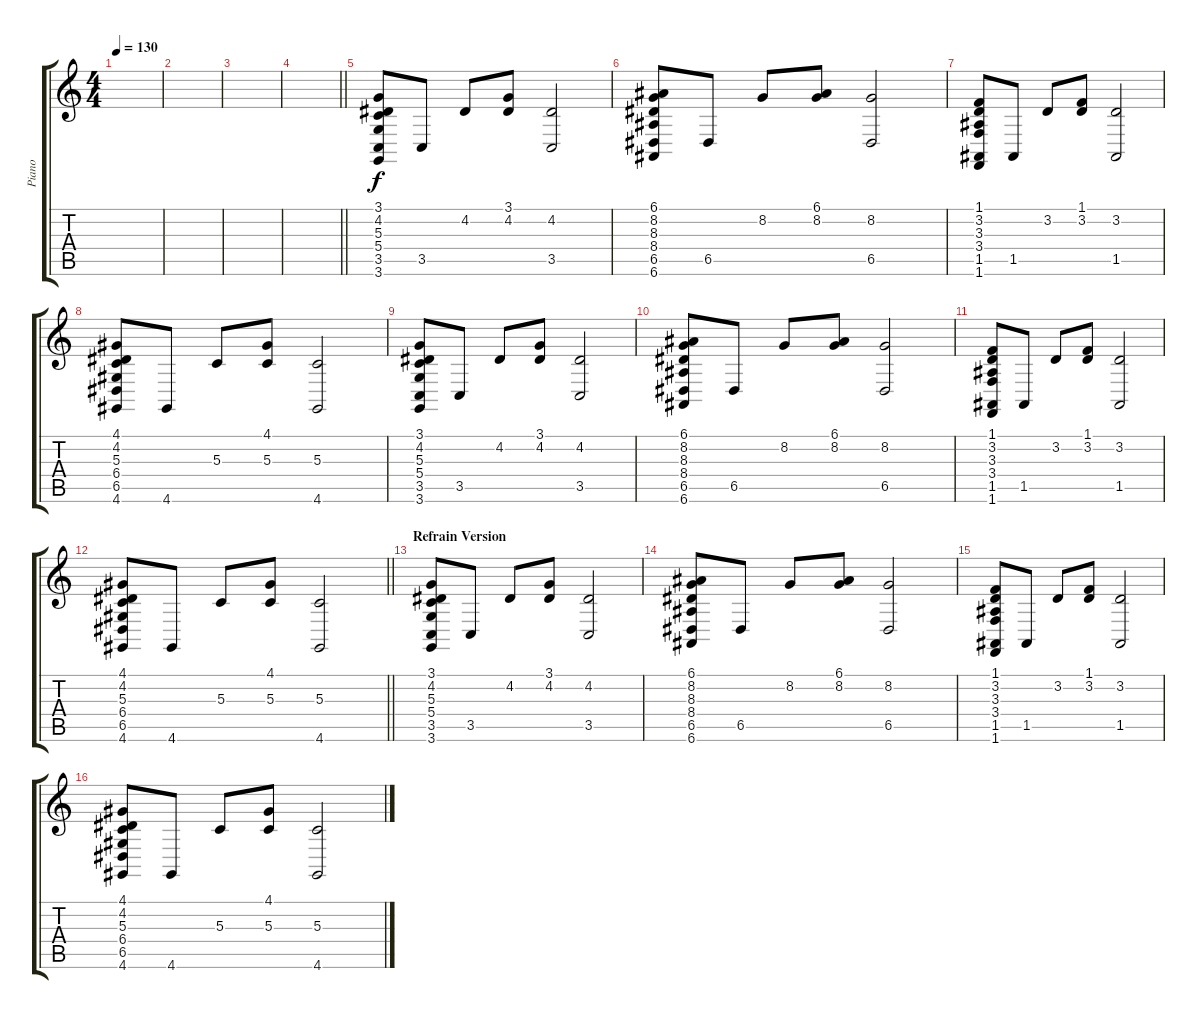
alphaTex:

\track ("Piano" "Piano") {instrument acousticgrandpiano}
\staff {score tabs}
\tuning (E4 B3 G3 D3 A2 E2) {hide}
\ts (4 4)
\tempo 130
\clef g2
\ks c
|
|
|
\barLineRight lightlight
|
(3.1 4.2 5.3 5.4 3.5 3.6).8 3.5.8 4.2.8 (3.1 4.2).8 (4.2 3.5).2 |
(6.1 8.2 8.3 8.4 6.5 6.6).8 6.5.8 8.2.8 (6.1 8.2).8 (8.2 6.5).2 |
(1.1 3.2 3.3 3.4 1.5 1.6).8 1.5.8 3.2.8 (1.1 3.2).8 (3.2 1.5).2 |
(4.1 4.2 5.3 6.4 6.5 4.6).8 4.6.8 5.3.8 (4.1 5.3).8 (5.3 4.6).2 |
(3.1 4.2 5.3 5.4 3.5 3.6).8 3.5.8 4.2.8 (3.1 4.2).8 (4.2 3.5).2 |
(6.1 8.2 8.3 8.4 6.5 6.6).8 6.5.8 8.2.8 (6.1 8.2).8 (8.2 6.5).2 |
(1.1 3.2 3.3 3.4 1.5 1.6).8 1.5.8 3.2.8 (1.1 3.2).8 (3.2 1.5).2 |
\barLineRight lightlight
(4.1 4.2 5.3 6.4 6.5 4.6).8 4.6.8 5.3.8 (4.1 5.3).8 (5.3 4.6).2 |
\section ("" "Refrain Version")
(3.1 4.2 5.3 5.4 3.5 3.6).8 3.5.8 4.2.8 (3.1 4.2).8 (4.2 3.5).2 |
(6.1 8.2 8.3 8.4 6.5 6.6).8 6.5.8 8.2.8 (6.1 8.2).8 (8.2 6.5).2 |
(1.1 3.2 3.3 3.4 1.5 1.6).8 1.5.8 3.2.8 (1.1 3.2).8 (3.2 1.5).2 |
(4.1 4.2 5.3 6.4 6.5 4.6).8 4.6.8 5.3.8 (4.1 5.3).8 (5.3 4.6).2
